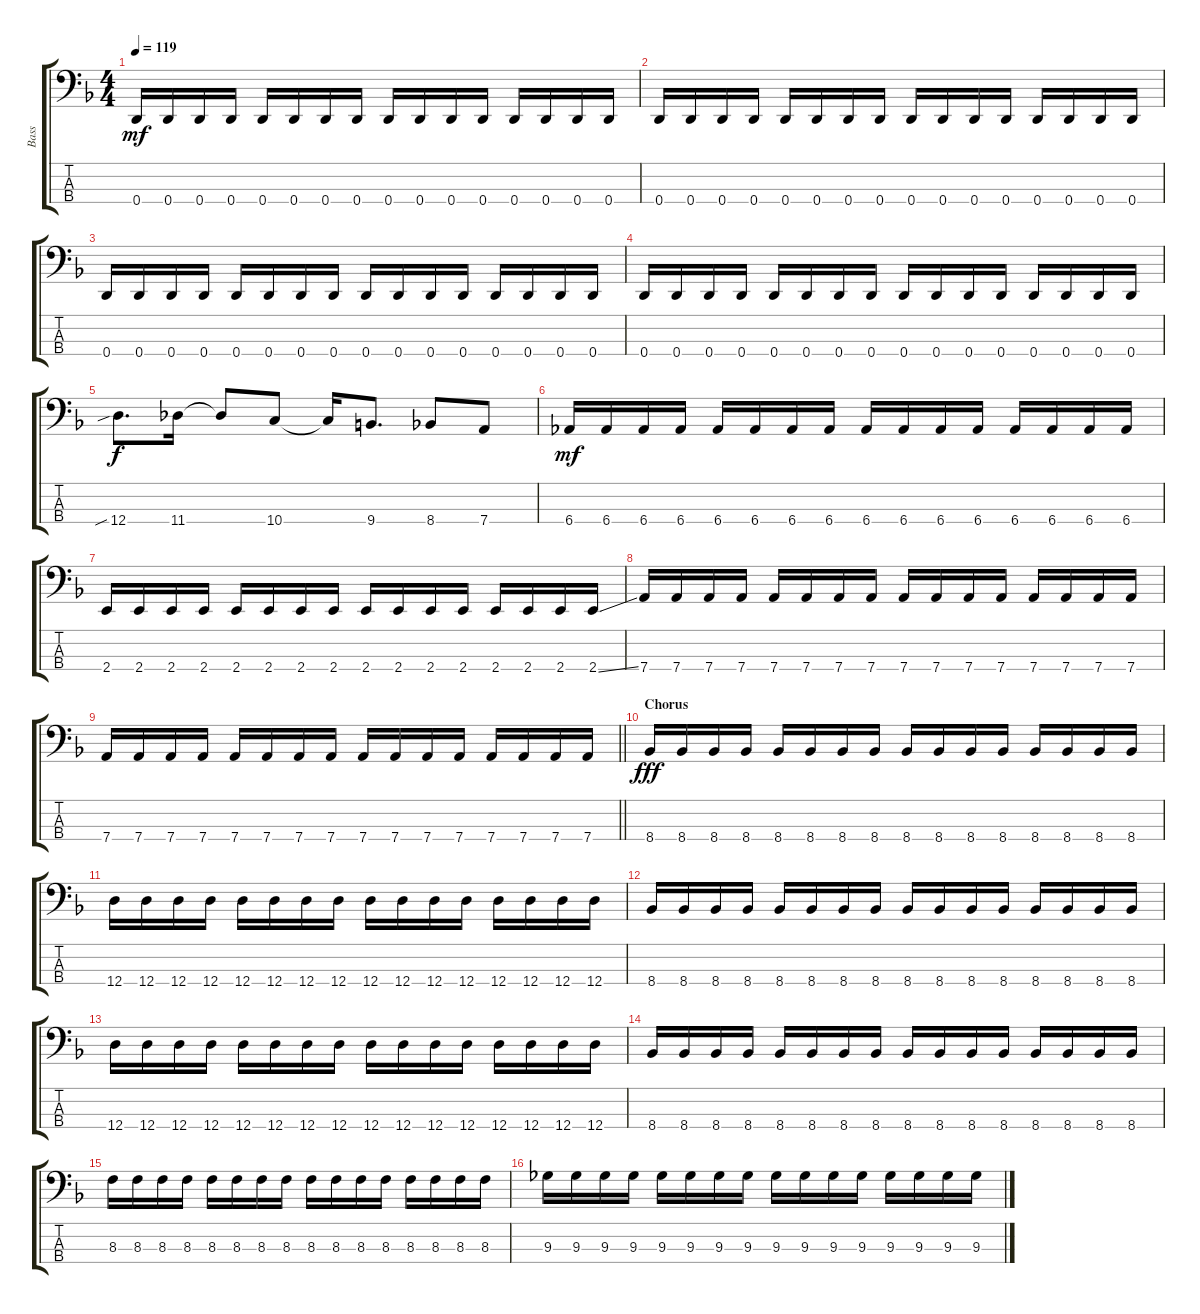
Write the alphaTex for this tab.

\track ("Bass" "Bass") {instrument electricbassfinger}
\staff {score tabs}
\tuning (G2 D2 A1 D1) {hide}
\ts (4 4)
\tempo 119
\clef f4
\ks dminor
0.4.16{dy mf} 0.4.16 0.4.16 0.4.16 0.4.16 0.4.16 0.4.16 0.4.16 0.4.16 0.4.16 0.4.16 0.4.16 0.4.16 0.4.16 0.4.16 0.4.16 |
0.4.16 0.4.16 0.4.16 0.4.16 0.4.16 0.4.16 0.4.16 0.4.16 0.4.16 0.4.16 0.4.16 0.4.16 0.4.16 0.4.16 0.4.16 0.4.16 |
0.4.16 0.4.16 0.4.16 0.4.16 0.4.16 0.4.16 0.4.16 0.4.16 0.4.16 0.4.16 0.4.16 0.4.16 0.4.16 0.4.16 0.4.16 0.4.16 |
0.4.16 0.4.16 0.4.16 0.4.16 0.4.16 0.4.16 0.4.16 0.4.16 0.4.16 0.4.16 0.4.16 0.4.16 0.4.16 0.4.16 0.4.16 0.4.16 |
12.4{sib}.8{d dy f} 11.4.16 11.4{t}.8 10.4.8 10.4{t}.16 9.4.8{d} 8.4.8 7.4.8 |
6.4.16{dy mf} 6.4.16 6.4.16 6.4.16 6.4.16 6.4.16 6.4.16 6.4.16 6.4.16 6.4.16 6.4.16 6.4.16 6.4.16 6.4.16 6.4.16 6.4.16 |
2.4.16 2.4.16 2.4.16 2.4.16 2.4.16 2.4.16 2.4.16 2.4.16 2.4.16 2.4.16 2.4.16 2.4.16 2.4.16 2.4.16 2.4.16 2.4{ss}.16 |
7.4.16 7.4.16 7.4.16 7.4.16 7.4.16 7.4.16 7.4.16 7.4.16 7.4.16 7.4.16 7.4.16 7.4.16 7.4.16 7.4.16 7.4.16 7.4.16 |
\barLineRight lightlight
7.4.16 7.4.16 7.4.16 7.4.16 7.4.16 7.4.16 7.4.16 7.4.16 7.4.16 7.4.16 7.4.16 7.4.16 7.4.16 7.4.16 7.4.16 7.4.16 |
\section ("" "Chorus")
8.4.16{dy fff} 8.4.16 8.4.16 8.4.16 8.4.16 8.4.16 8.4.16 8.4.16 8.4.16 8.4.16 8.4.16 8.4.16 8.4.16 8.4.16 8.4.16 8.4.16 |
12.4.16 12.4.16 12.4.16 12.4.16 12.4.16 12.4.16 12.4.16 12.4.16 12.4.16 12.4.16 12.4.16 12.4.16 12.4.16 12.4.16 12.4.16 12.4.16 |
8.4.16 8.4.16 8.4.16 8.4.16 8.4.16 8.4.16 8.4.16 8.4.16 8.4.16 8.4.16 8.4.16 8.4.16 8.4.16 8.4.16 8.4.16 8.4.16 |
12.4.16 12.4.16 12.4.16 12.4.16 12.4.16 12.4.16 12.4.16 12.4.16 12.4.16 12.4.16 12.4.16 12.4.16 12.4.16 12.4.16 12.4.16 12.4.16 |
8.4.16 8.4.16 8.4.16 8.4.16 8.4.16 8.4.16 8.4.16 8.4.16 8.4.16 8.4.16 8.4.16 8.4.16 8.4.16 8.4.16 8.4.16 8.4.16 |
8.3.16 8.3.16 8.3.16 8.3.16 8.3.16 8.3.16 8.3.16 8.3.16 8.3.16 8.3.16 8.3.16 8.3.16 8.3.16 8.3.16 8.3.16 8.3.16 |
9.3.16 9.3.16 9.3.16 9.3.16 9.3.16 9.3.16 9.3.16 9.3.16 9.3.16 9.3.16 9.3.16 9.3.16 9.3.16 9.3.16 9.3.16 9.3.16
